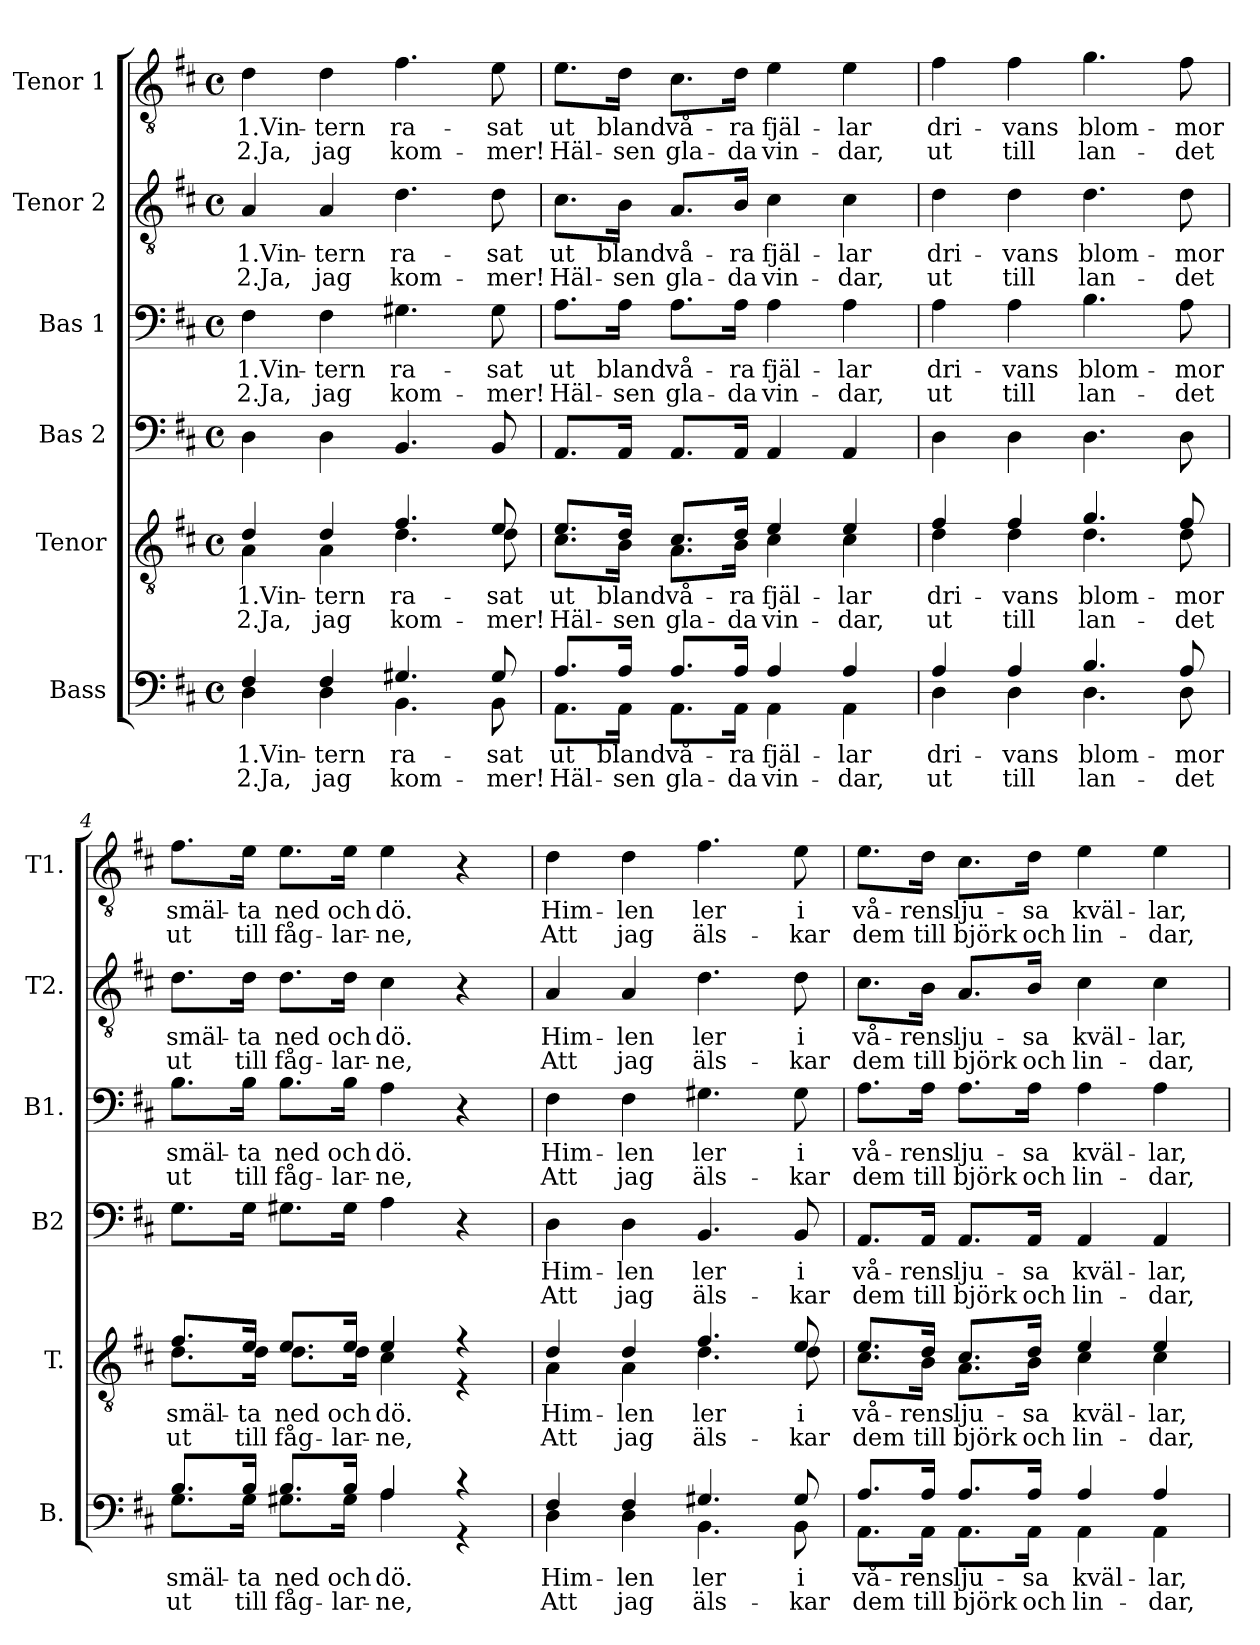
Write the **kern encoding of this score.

**kern	**text	**text	**kern	**text	**text	**kern	**text	**text	**kern	**text	**text	**kern	**text	**text	**kern	**text	**text
*part6	*part6	*part6	*part5	*part5	*part5	*part4	*part4	*part4	*part3	*part3	*part3	*part2	*part2	*part2	*part1	*part1	*part1
*staff6	*staff6	*staff6	*staff5	*staff5	*staff5	*staff4	*staff4	*staff4	*staff3	*staff3	*staff3	*staff2	*staff2	*staff2	*staff1	*staff1	*staff1
*I"Bass	*	*	*I"Tenor	*	*	*I"Bas 2	*	*	*I"Bas 1	*	*	*I"Tenor 2	*	*	*I"Tenor 1	*	*
*I'B.	*	*	*I'T.	*	*	*I'B2	*	*	*I'B1.	*	*	*I'T2.	*	*	*I'T1.	*	*
*clefF4	*	*	*clefGv2	*	*	*clefF4	*	*	*clefF4	*	*	*clefGv2	*	*	*clefGv2	*	*
*k[f#c#]	*	*	*k[f#c#]	*	*	*k[f#c#]	*	*	*k[f#c#]	*	*	*k[f#c#]	*	*	*k[f#c#]	*	*
*M4/4	*	*	*M4/4	*	*	*M4/4	*	*	*M4/4	*	*	*M4/4	*	*	*M4/4	*	*
*met(c)	*	*	*met(c)	*	*	*met(c)	*	*	*met(c)	*	*	*met(c)	*	*	*met(c)	*	*
*MM128	*	*	*MM128	*	*	*MM128	*	*	*MM128	*	*	*MM128	*	*	*MM128	*	*
=1	=1	=1	=1	=1	=1	=1	=1	=1	=1	=1	=1	=1	=1	=1	=1	=1	=1
!	!LO:LY:b	!LO:LY:b	!	!LO:LY:b	!LO:LY:b	!	!	!	!	!	!	!	!	!	!	!	!
*^	*	*	*^	*	*	*	*	*	*	*	*	*	*	*	*	*	*
!	!	!	!	!	!	!LO:LY:b	!LO:LY:b	!	!	!	!	!LO:LY:b	!LO:LY:b	!	!LO:LY:b	!LO:LY:b	!	!LO:LY:b	!LO:LY:b
4F#/	4D\	1.Vin-	2.Ja,	4d/	4A\	1.Vin-	2.Ja,	4D\	.	.	4F#\	1.Vin-	2.Ja,	4A/	1.Vin-	2.Ja,	4d\	1.Vin-	2.Ja,
!	!	!LO:LY:b	!LO:LY:b	!	!	!LO:LY:b	!LO:LY:b	!	!	!	!	!	!	!	!	!	!	!	!
!	!	!	!	!	!	!LO:LY:b	!LO:LY:b	!	!	!	!	!LO:LY:b	!LO:LY:b	!	!LO:LY:b	!LO:LY:b	!	!LO:LY:b	!LO:LY:b
4F#/	4D\	-tern	jag	4d/	4A\	-tern	jag	4D\	.	.	4F#\	-tern	jag	4A/	-tern	jag	4d\	-tern	jag
!	!	!LO:LY:b	!LO:LY:b	!	!	!LO:LY:b	!LO:LY:b	!	!	!	!	!	!	!	!	!	!	!	!
!	!	!	!	!	!	!LO:LY:b	!LO:LY:b	!	!	!	!	!LO:LY:b	!LO:LY:b	!	!LO:LY:b	!LO:LY:b	!	!LO:LY:b	!LO:LY:b
4.G#X/	4.BB\	ra-	kom-	4.f#/	4.d\	ra-	kom-	4.BB/	.	.	4.G#X\	ra-	kom-	4.d\	ra-	kom-	4.f#\	ra-	kom-
!	!	!LO:LY:b	!LO:LY:b	!	!	!LO:LY:b	!LO:LY:b	!	!	!	!	!	!	!	!	!	!	!	!
!	!	!	!	!	!	!LO:LY:b	!LO:LY:b	!	!	!	!	!LO:LY:b	!LO:LY:b	!	!LO:LY:b	!LO:LY:b	!	!LO:LY:b	!LO:LY:b
8G#/	8BB\	-sat	-mer!	8e/	8d\	-sat	-mer!	8BB/	.	.	8G#\	-sat	-mer!	8d\	-sat	-mer!	8e\	-sat	-mer!
=2	=2	=2	=2	=2	=2	=2	=2	=2	=2	=2	=2	=2	=2	=2	=2	=2	=2	=2	=2
!	!	!LO:LY:b	!LO:LY:b	!	!	!LO:LY:b	!LO:LY:b	!	!	!	!	!	!	!	!	!	!	!	!
!	!	!	!	!	!	!LO:LY:b	!LO:LY:b	!	!	!	!	!LO:LY:b	!LO:LY:b	!	!LO:LY:b	!LO:LY:b	!	!LO:LY:b	!LO:LY:b
8.A/L	8.AA\L	ut	Häl-	8.e/L	8.c#\L	ut	Häl-	8.AA/L	.	.	8.A\L	ut	Häl-	8.c#\L	ut	Häl-	8.e\L	ut	Häl-
!	!	!LO:LY:b	!LO:LY:b	!	!	!LO:LY:b	!LO:LY:b	!	!	!	!	!	!	!	!	!	!	!	!
!	!	!	!	!	!	!LO:LY:b	!LO:LY:b	!	!	!	!	!LO:LY:b	!LO:LY:b	!	!LO:LY:b	!LO:LY:b	!	!LO:LY:b	!LO:LY:b
16A/Jk	16AA\Jk	bland	-sen	16d/Jk	16B\Jk	bland	-sen	16AA/Jk	.	.	16A\Jk	bland	-sen	16B\Jk	bland	-sen	16d\Jk	bland	-sen
!	!	!LO:LY:b	!LO:LY:b	!	!	!LO:LY:b	!LO:LY:b	!	!	!	!	!	!	!	!	!	!	!	!
!	!	!	!	!	!	!LO:LY:b	!LO:LY:b	!	!	!	!	!LO:LY:b	!LO:LY:b	!	!LO:LY:b	!LO:LY:b	!	!LO:LY:b	!LO:LY:b
8.A/L	8.AA\L	vå-	gla-	8.c#/L	8.A\L	vå-	gla-	8.AA/L	.	.	8.A\L	vå-	gla-	8.A/L	vå-	gla-	8.c#\L	vå-	gla-
!	!	!LO:LY:b	!LO:LY:b	!	!	!LO:LY:b	!LO:LY:b	!	!	!	!	!	!	!	!	!	!	!	!
!	!	!	!	!	!	!LO:LY:b	!LO:LY:b	!	!	!	!	!LO:LY:b	!LO:LY:b	!	!LO:LY:b	!LO:LY:b	!	!LO:LY:b	!LO:LY:b
16A/Jk	16AA\Jk	-ra	-da	16d/Jk	16B\Jk	-ra	-da	16AA/Jk	.	.	16A\Jk	-ra	-da	16B/Jk	-ra	-da	16d\Jk	-ra	-da
!	!	!LO:LY:b	!LO:LY:b	!	!	!LO:LY:b	!LO:LY:b	!	!	!	!	!	!	!	!	!	!	!	!
!	!	!	!	!	!	!LO:LY:b	!LO:LY:b	!	!	!	!	!LO:LY:b	!LO:LY:b	!	!LO:LY:b	!LO:LY:b	!	!LO:LY:b	!LO:LY:b
4A/	4AA\	fjäl-	vin-	4e/	4c#\	fjäl-	vin-	4AA/	.	.	4A\	fjäl-	vin-	4c#\	fjäl-	vin-	4e\	fjäl-	vin-
!	!	!LO:LY:b	!LO:LY:b	!	!	!LO:LY:b	!LO:LY:b	!	!	!	!	!	!	!	!	!	!	!	!
!	!	!	!	!	!	!LO:LY:b	!LO:LY:b	!	!	!	!	!LO:LY:b	!LO:LY:b	!	!LO:LY:b	!LO:LY:b	!	!LO:LY:b	!LO:LY:b
4A/	4AA\	-lar	-dar,	4e/	4c#\	-lar	-dar,	4AA/	.	.	4A\	-lar	-dar,	4c#\	-lar	-dar,	4e\	-lar	-dar,
=3	=3	=3	=3	=3	=3	=3	=3	=3	=3	=3	=3	=3	=3	=3	=3	=3	=3	=3	=3
!	!	!LO:LY:b	!LO:LY:b	!	!	!LO:LY:b	!LO:LY:b	!	!	!	!	!	!	!	!	!	!	!	!
!	!	!	!	!	!	!LO:LY:b	!LO:LY:b	!	!	!	!	!LO:LY:b	!LO:LY:b	!	!LO:LY:b	!LO:LY:b	!	!LO:LY:b	!LO:LY:b
4A/	4D\	dri-	ut	4f#/	4d\	dri-	ut	4D\	.	.	4A\	dri-	ut	4d\	dri-	ut	4f#\	dri-	ut
!	!	!LO:LY:b	!LO:LY:b	!	!	!LO:LY:b	!LO:LY:b	!	!	!	!	!	!	!	!	!	!	!	!
!	!	!	!	!	!	!LO:LY:b	!LO:LY:b	!	!	!	!	!LO:LY:b	!LO:LY:b	!	!LO:LY:b	!LO:LY:b	!	!LO:LY:b	!LO:LY:b
4A/	4D\	-vans	till	4f#/	4d\	-vans	till	4D\	.	.	4A\	-vans	till	4d\	-vans	till	4f#\	-vans	till
!	!	!LO:LY:b	!LO:LY:b	!	!	!LO:LY:b	!LO:LY:b	!	!	!	!	!	!	!	!	!	!	!	!
!	!	!	!	!	!	!LO:LY:b	!LO:LY:b	!	!	!	!	!LO:LY:b	!LO:LY:b	!	!LO:LY:b	!LO:LY:b	!	!LO:LY:b	!LO:LY:b
4.B/	4.D\	blom-	lan-	4.g/	4.d\	blom-	lan-	4.D\	.	.	4.B\	blom-	lan-	4.d\	blom-	lan-	4.g\	blom-	lan-
!	!	!LO:LY:b	!LO:LY:b	!	!	!LO:LY:b	!LO:LY:b	!	!	!	!	!	!	!	!	!	!	!	!
!	!	!	!	!	!	!LO:LY:b	!LO:LY:b	!	!	!	!	!LO:LY:b	!LO:LY:b	!	!LO:LY:b	!LO:LY:b	!	!LO:LY:b	!LO:LY:b
8A/	8D\	-mor	-det	8f#/	8d\	-mor	-det	8D\	.	.	8A\	-mor	-det	8d\	-mor	-det	8f#\	-mor	-det
=4	=4	=4	=4	=4	=4	=4	=4	=4	=4	=4	=4	=4	=4	=4	=4	=4	=4	=4	=4
!	!	!LO:LY:b	!LO:LY:b	!	!	!LO:LY:b	!LO:LY:b	!	!	!	!	!	!	!	!	!	!	!	!
!	!	!	!	!	!	!LO:LY:b	!LO:LY:b	!	!	!	!	!LO:LY:b	!LO:LY:b	!	!LO:LY:b	!LO:LY:b	!	!LO:LY:b	!LO:LY:b
8.B/L	8.G\L	smäl-	ut	8.f#/L	8.d\L	smäl-	ut	8.G\L	.	.	8.B\L	smäl-	ut	8.d\L	smäl-	ut	8.f#\L	smäl-	ut
!	!	!LO:LY:b	!LO:LY:b	!	!	!LO:LY:b	!LO:LY:b	!	!	!	!	!	!	!	!	!	!	!	!
!	!	!	!	!	!	!LO:LY:b	!LO:LY:b	!	!	!	!	!LO:LY:b	!LO:LY:b	!	!LO:LY:b	!LO:LY:b	!	!LO:LY:b	!LO:LY:b
16B/Jk	16G\Jk	-ta	till	16e/Jk	16d\Jk	-ta	till	16G\Jk	.	.	16B\Jk	-ta	till	16d\Jk	-ta	till	16e\Jk	-ta	till
!	!	!LO:LY:b	!LO:LY:b	!	!	!LO:LY:b	!LO:LY:b	!	!	!	!	!	!	!	!	!	!	!	!
!	!	!	!	!	!	!LO:LY:b	!LO:LY:b	!	!	!	!	!LO:LY:b	!LO:LY:b	!	!LO:LY:b	!LO:LY:b	!	!LO:LY:b	!LO:LY:b
8.B/L	8.G#X\L	ned	fåg-	8.e/L	8.d\L	ned	fåg-	8.G#X\L	.	.	8.B\L	ned	fåg-	8.d\L	ned	fåg-	8.e\L	ned	fåg-
!	!	!LO:LY:b	!LO:LY:b	!	!	!LO:LY:b	!LO:LY:b	!	!	!	!	!	!	!	!	!	!	!	!
!	!	!	!	!	!	!LO:LY:b	!LO:LY:b	!	!	!	!	!LO:LY:b	!LO:LY:b	!	!LO:LY:b	!LO:LY:b	!	!LO:LY:b	!LO:LY:b
16B/Jk	16G#\Jk	och	-lar-	16e/Jk	16d\Jk	och	-lar-	16G#\Jk	.	.	16B\Jk	och	-lar-	16d\Jk	och	-lar-	16e\Jk	och	-lar-
!	!	!LO:LY:b	!LO:LY:b	!	!	!LO:LY:b	!LO:LY:b	!	!	!	!	!	!	!	!	!	!	!	!
!	!	!	!	!	!	!LO:LY:b	!LO:LY:b	!	!	!	!	!LO:LY:b	!LO:LY:b	!	!LO:LY:b	!LO:LY:b	!	!LO:LY:b	!LO:LY:b
4A/	4A\	dö.	-ne,	4e/	4c#\	dö.	-ne,	4A\	.	.	4A\	dö.	-ne,	4c#\	dö.	-ne,	4e\	dö.	-ne,
4r	4r	.	.	4r	4r	.	.	4r	.	.	4r	.	.	4r	.	.	4r	.	.
!!LO:PB:g=z
=5	=5	=5	=5	=5	=5	=5	=5	=5	=5	=5	=5	=5	=5	=5	=5	=5	=5	=5	=5
!	!	!LO:LY:b	!LO:LY:b	!	!	!	!	!	!	!	!	!	!	!	!	!	!	!	!
!	!	!LO:LY:b	!LO:LY:b	!	!	!LO:LY:b	!LO:LY:b	!	!	!	!	!	!	!	!	!	!	!	!
!	!	!	!	!	!	!LO:LY:b	!LO:LY:b	!	!LO:LY:b	!LO:LY:b	!	!LO:LY:b	!LO:LY:b	!	!LO:LY:b	!LO:LY:b	!	!LO:LY:b	!LO:LY:b
4F#/	4D\	Him-	Att	4d/	4A\	Him-	Att	4D\	Him-	Att	4F#\	Him-	Att	4A/	Him-	Att	4d\	Him-	Att
!	!	!LO:LY:b	!LO:LY:b	!	!	!	!	!	!	!	!	!	!	!	!	!	!	!	!
!	!	!LO:LY:b	!LO:LY:b	!	!	!LO:LY:b	!LO:LY:b	!	!	!	!	!	!	!	!	!	!	!	!
!	!	!	!	!	!	!LO:LY:b	!LO:LY:b	!	!LO:LY:b	!LO:LY:b	!	!LO:LY:b	!LO:LY:b	!	!LO:LY:b	!LO:LY:b	!	!LO:LY:b	!LO:LY:b
4F#/	4D\	-len	jag	4d/	4A\	-len	jag	4D\	-len	jag	4F#\	-len	jag	4A/	-len	jag	4d\	-len	jag
!	!	!LO:LY:b	!LO:LY:b	!	!	!	!	!	!	!	!	!	!	!	!	!	!	!	!
!	!	!LO:LY:b	!LO:LY:b	!	!	!LO:LY:b	!LO:LY:b	!	!	!	!	!	!	!	!	!	!	!	!
!	!	!	!	!	!	!LO:LY:b	!LO:LY:b	!	!LO:LY:b	!LO:LY:b	!	!LO:LY:b	!LO:LY:b	!	!LO:LY:b	!LO:LY:b	!	!LO:LY:b	!LO:LY:b
4.G#X/	4.BB\	ler	äls-	4.f#/	4.d\	ler	äls-	4.BB/	ler	äls-	4.G#X\	ler	äls-	4.d\	ler	äls-	4.f#\	ler	äls-
!	!	!LO:LY:b	!LO:LY:b	!	!	!	!	!	!	!	!	!	!	!	!	!	!	!	!
!	!	!LO:LY:b	!LO:LY:b	!	!	!LO:LY:b	!LO:LY:b	!	!	!	!	!	!	!	!	!	!	!	!
!	!	!	!	!	!	!LO:LY:b	!LO:LY:b	!	!LO:LY:b	!LO:LY:b	!	!LO:LY:b	!LO:LY:b	!	!LO:LY:b	!LO:LY:b	!	!LO:LY:b	!LO:LY:b
8G#/	8BB\	i	-kar	8e/	8d\	i	-kar	8BB/	i	-kar	8G#\	i	-kar	8d\	i	-kar	8e\	i	-kar
=6	=6	=6	=6	=6	=6	=6	=6	=6	=6	=6	=6	=6	=6	=6	=6	=6	=6	=6	=6
!	!	!LO:LY:b	!LO:LY:b	!	!	!	!	!	!	!	!	!	!	!	!	!	!	!	!
!	!	!LO:LY:b	!LO:LY:b	!	!	!LO:LY:b	!LO:LY:b	!	!	!	!	!	!	!	!	!	!	!	!
!	!	!	!	!	!	!LO:LY:b	!LO:LY:b	!	!LO:LY:b	!LO:LY:b	!	!LO:LY:b	!LO:LY:b	!	!LO:LY:b	!LO:LY:b	!	!LO:LY:b	!LO:LY:b
8.A/L	8.AA\L	vå-	dem	8.e/L	8.c#\L	vå-	dem	8.AA/L	vå-	dem	8.A\L	vå-	dem	8.c#\L	vå-	dem	8.e\L	vå-	dem
!	!	!LO:LY:b	!LO:LY:b	!	!	!	!	!	!	!	!	!	!	!	!	!	!	!	!
!	!	!LO:LY:b	!LO:LY:b	!	!	!LO:LY:b	!LO:LY:b	!	!	!	!	!	!	!	!	!	!	!	!
!	!	!	!	!	!	!LO:LY:b	!LO:LY:b	!	!LO:LY:b	!LO:LY:b	!	!LO:LY:b	!LO:LY:b	!	!LO:LY:b	!LO:LY:b	!	!LO:LY:b	!LO:LY:b
16A/Jk	16AA\Jk	-rens	till	16d/Jk	16B\Jk	-rens	till	16AA/Jk	-rens	till	16A\Jk	-rens	till	16B\Jk	-rens	till	16d\Jk	-rens	till
!	!	!LO:LY:b	!LO:LY:b	!	!	!	!	!	!	!	!	!	!	!	!	!	!	!	!
!	!	!LO:LY:b	!LO:LY:b	!	!	!LO:LY:b	!LO:LY:b	!	!	!	!	!	!	!	!	!	!	!	!
!	!	!	!	!	!	!LO:LY:b	!LO:LY:b	!	!LO:LY:b	!LO:LY:b	!	!LO:LY:b	!LO:LY:b	!	!LO:LY:b	!LO:LY:b	!	!LO:LY:b	!LO:LY:b
8.A/L	8.AA\L	lju-	björk	8.c#/L	8.A\L	lju-	björk	8.AA/L	lju-	björk	8.A\L	lju-	björk	8.A/L	lju-	björk	8.c#\L	lju-	björk
!	!	!LO:LY:b	!LO:LY:b	!	!	!	!	!	!	!	!	!	!	!	!	!	!	!	!
!	!	!LO:LY:b	!LO:LY:b	!	!	!LO:LY:b	!LO:LY:b	!	!	!	!	!	!	!	!	!	!	!	!
!	!	!	!	!	!	!LO:LY:b	!LO:LY:b	!	!LO:LY:b	!LO:LY:b	!	!LO:LY:b	!LO:LY:b	!	!LO:LY:b	!LO:LY:b	!	!LO:LY:b	!LO:LY:b
16A/Jk	16AA\Jk	-sa	och	16d/Jk	16B\Jk	-sa	och	16AA/Jk	-sa	och	16A\Jk	-sa	och	16B/Jk	-sa	och	16d\Jk	-sa	och
!	!	!LO:LY:b	!LO:LY:b	!	!	!	!	!	!	!	!	!	!	!	!	!	!	!	!
!	!	!LO:LY:b	!LO:LY:b	!	!	!LO:LY:b	!LO:LY:b	!	!	!	!	!	!	!	!	!	!	!	!
!	!	!	!	!	!	!LO:LY:b	!LO:LY:b	!	!LO:LY:b	!LO:LY:b	!	!LO:LY:b	!LO:LY:b	!	!LO:LY:b	!LO:LY:b	!	!LO:LY:b	!LO:LY:b
4A/	4AA\	kväl-	lin-	4e/	4c#\	kväl-	lin-	4AA/	kväl-	lin-	4A\	kväl-	lin-	4c#\	kväl-	lin-	4e\	kväl-	lin-
!	!	!LO:LY:b	!LO:LY:b	!	!	!	!	!	!	!	!	!	!	!	!	!	!	!	!
!	!	!LO:LY:b	!LO:LY:b	!	!	!LO:LY:b	!LO:LY:b	!	!	!	!	!	!	!	!	!	!	!	!
!	!	!	!	!	!	!LO:LY:b	!LO:LY:b	!	!LO:LY:b	!LO:LY:b	!	!LO:LY:b	!LO:LY:b	!	!LO:LY:b	!LO:LY:b	!	!LO:LY:b	!LO:LY:b
4A/	4AA\	-lar,	-dar,	4e/	4c#\	-lar,	-dar,	4AA/	-lar,	-dar,	4A\	-lar,	-dar,	4c#\	-lar,	-dar,	4e\	-lar,	-dar,
*v	*v	*	*	*	*	*	*	*	*	*	*	*	*	*	*	*	*	*	*
*	*	*	*v	*v	*	*	*	*	*	*	*	*	*	*	*	*	*	*
=	=	=	=	=	=	=	=	=	=	=	=	=	=	=	=	=	=
*-	*-	*-	*-	*-	*-	*-	*-	*-	*-	*-	*-	*-	*-	*-	*-	*-	*-
